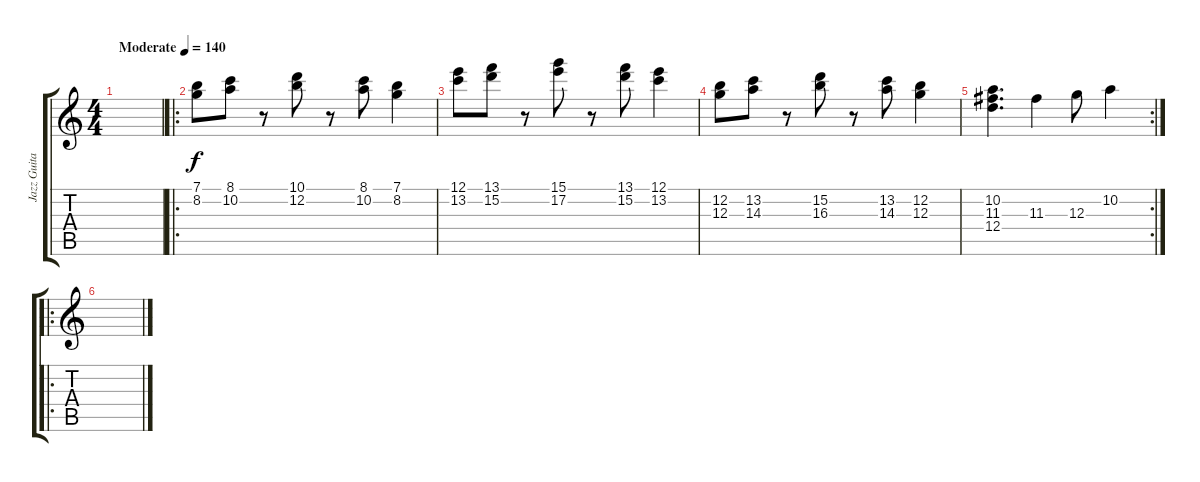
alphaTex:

\track ("Jazz Guitar" "Jazz Guita") {instrument electricguitarjazz}
\staff {score tabs}
\tuning (E4 B3 G3 D3 A2 E2) {hide}
\ts (4 4)
\tempo (140 "Moderate")
\clef g2
\ks c
|
\ro
(7.1 8.2).8 (8.1 10.2).8 r.8 (10.1 12.2).8 r.8 (8.1 10.2).8 (7.1 8.2).4 |
(12.1 13.2).8 (13.1 15.2).8 r.8 (15.1 17.2).8 r.8 (13.1 15.2).8 (12.1 13.2).4 |
(12.2 12.3).8 (13.2 14.3).8 r.8 (15.2 16.3).8 r.8 (13.2 14.3).8 (12.2 12.3).4 |
\rc 2
(10.2 11.3 12.4).4{d} 11.3.4 12.3.8 10.2.4 |
\ro
